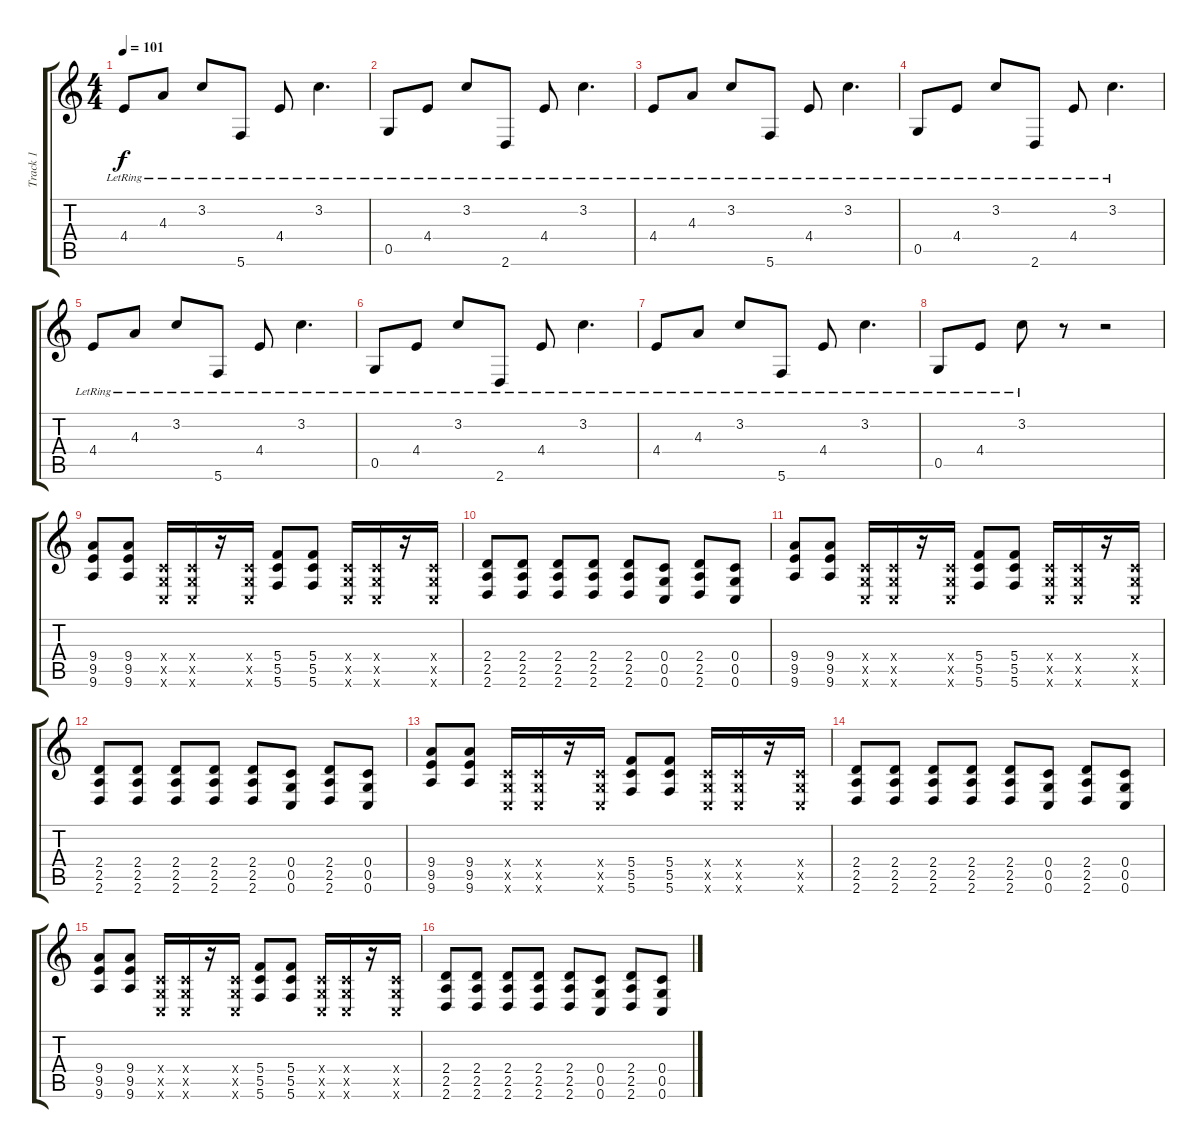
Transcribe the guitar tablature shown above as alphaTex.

\track ("Track 1" "Track 1") {instrument electricguitarjazz}
\staff {score tabs}
\tuning (D4 A3 F3 C3 G2 C2) {hide}
\ts (4 4)
\tempo 101
\clef g2
\ks c
4.4{lr}.8{dy f} 4.3{lr}.8 3.2{lr}.8 5.6{lr}.8 4.4{lr}.8 3.2{lr}.4{d} |
0.5{lr}.8 4.4{lr}.8 3.2{lr}.8 2.6{lr}.8 4.4{lr}.8 3.2{lr}.4{d} |
4.4{lr}.8 4.3{lr}.8 3.2{lr}.8 5.6{lr}.8 4.4{lr}.8 3.2{lr}.4{d} |
0.5{lr}.8 4.4{lr}.8 3.2{lr}.8 2.6{lr}.8 4.4{lr}.8 3.2{lr}.4{d} |
4.4{lr}.8 4.3{lr}.8 3.2{lr}.8 5.6{lr}.8 4.4{lr}.8 3.2{lr}.4{d} |
0.5{lr}.8 4.4{lr}.8 3.2{lr}.8 2.6{lr}.8 4.4{lr}.8 3.2{lr}.4{d} |
4.4{lr}.8 4.3{lr}.8 3.2{lr}.8 5.6{lr}.8 4.4{lr}.8 3.2{lr}.4{d} |
0.5{lr}.8 4.4{lr}.8 3.2{lr}.8 r.8 r.2 |
(9.4 9.5 9.6).8{instrument distortionguitar} (9.4 9.5 9.6).8 (0.4{x} 0.5{x} 0.6{x}).16 (0.4{x} 0.5{x} 0.6{x}).16 r.16 (0.4{x} 0.5{x} 0.6{x}).16 (5.4 5.5 5.6).8 (5.4 5.5 5.6).8 (0.4{x} 0.5{x} 0.6{x}).16 (0.4{x} 0.5{x} 0.6{x}).16 r.16 (0.4{x} 0.5{x} 0.6{x}).16 |
(2.4 2.5 2.6).8 (2.4 2.5 2.6).8 (2.4 2.5 2.6).8 (2.4 2.5 2.6).8 (2.4 2.5 2.6).8 (0.4 0.5 0.6).8 (2.4 2.5 2.6).8 (0.4 0.5 0.6).8 |
(9.4 9.5 9.6).8 (9.4 9.5 9.6).8 (0.4{x} 0.5{x} 0.6{x}).16 (0.4{x} 0.5{x} 0.6{x}).16 r.16 (0.4{x} 0.5{x} 0.6{x}).16 (5.4 5.5 5.6).8 (5.4 5.5 5.6).8 (0.4{x} 0.5{x} 0.6{x}).16 (0.4{x} 0.5{x} 0.6{x}).16 r.16 (0.4{x} 0.5{x} 0.6{x}).16 |
(2.4 2.5 2.6).8 (2.4 2.5 2.6).8 (2.4 2.5 2.6).8 (2.4 2.5 2.6).8 (2.4 2.5 2.6).8 (0.4 0.5 0.6).8 (2.4 2.5 2.6).8 (0.4 0.5 0.6).8 |
(9.4 9.5 9.6).8 (9.4 9.5 9.6).8 (0.4{x} 0.5{x} 0.6{x}).16 (0.4{x} 0.5{x} 0.6{x}).16 r.16 (0.4{x} 0.5{x} 0.6{x}).16 (5.4 5.5 5.6).8 (5.4 5.5 5.6).8 (0.4{x} 0.5{x} 0.6{x}).16 (0.4{x} 0.5{x} 0.6{x}).16 r.16 (0.4{x} 0.5{x} 0.6{x}).16 |
(2.4 2.5 2.6).8 (2.4 2.5 2.6).8 (2.4 2.5 2.6).8 (2.4 2.5 2.6).8 (2.4 2.5 2.6).8 (0.4 0.5 0.6).8 (2.4 2.5 2.6).8 (0.4 0.5 0.6).8 |
(9.4 9.5 9.6).8 (9.4 9.5 9.6).8 (0.4{x} 0.5{x} 0.6{x}).16 (0.4{x} 0.5{x} 0.6{x}).16 r.16 (0.4{x} 0.5{x} 0.6{x}).16 (5.4 5.5 5.6).8 (5.4 5.5 5.6).8 (0.4{x} 0.5{x} 0.6{x}).16 (0.4{x} 0.5{x} 0.6{x}).16 r.16 (0.4{x} 0.5{x} 0.6{x}).16 |
(2.4 2.5 2.6).8 (2.4 2.5 2.6).8 (2.4 2.5 2.6).8 (2.4 2.5 2.6).8 (2.4 2.5 2.6).8 (0.4 0.5 0.6).8 (2.4 2.5 2.6).8 (0.4 0.5 0.6).8
